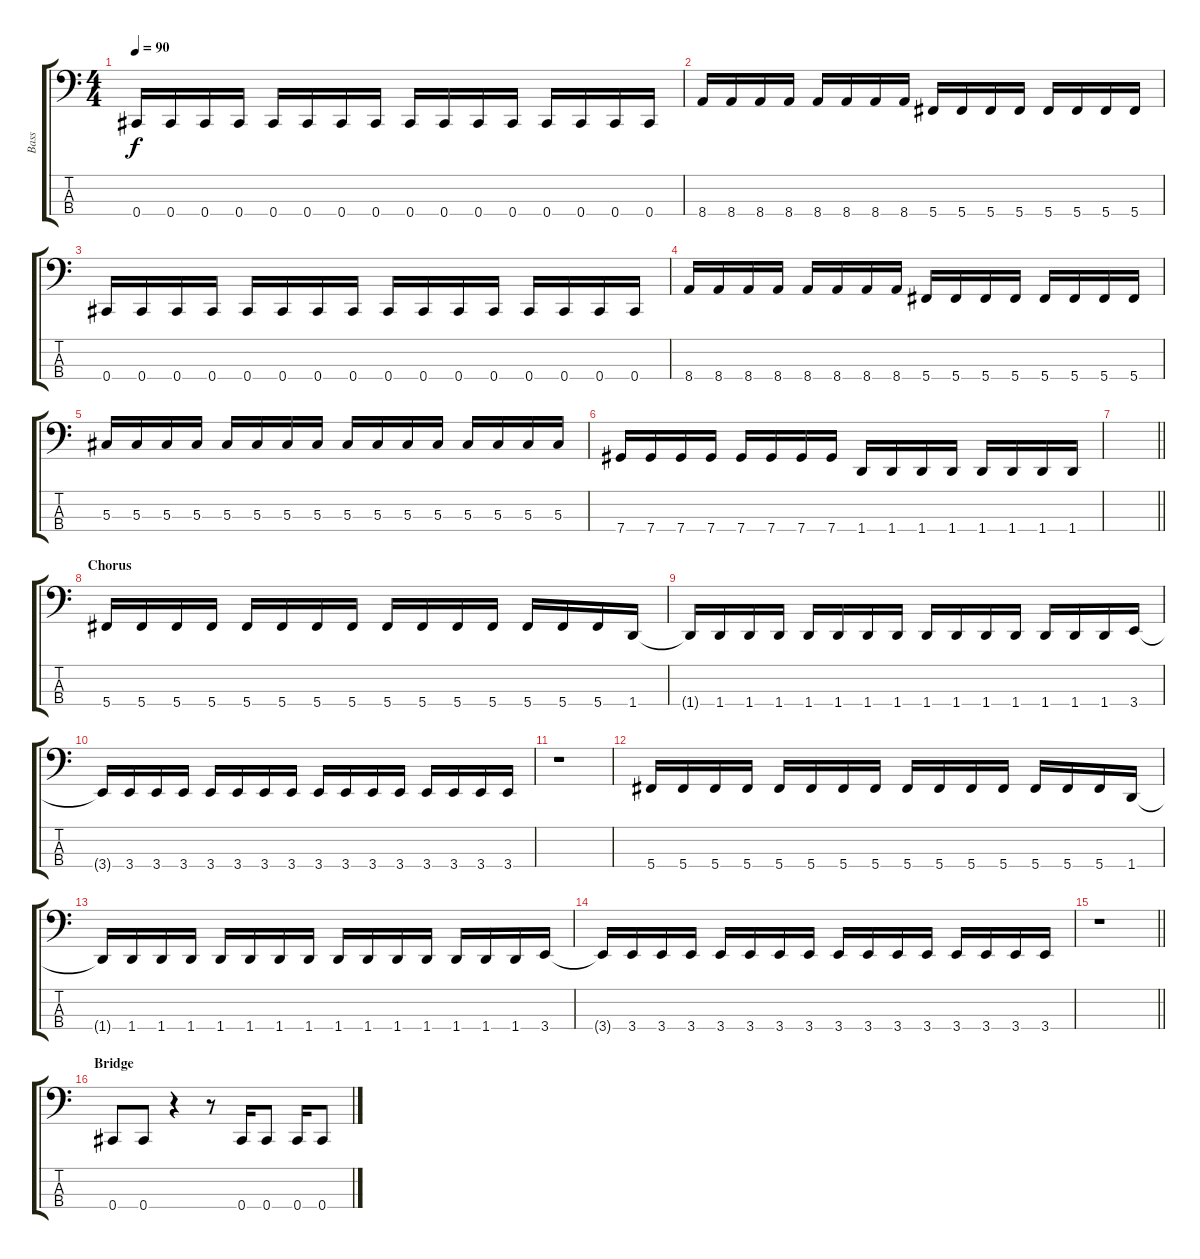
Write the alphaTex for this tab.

\track ("Bass" "Bass") {instrument electricbassfinger}
\staff {score tabs}
\tuning (Gb2 Db2 Ab1 Db1) {hide}
\ts (4 4)
\tempo 90
\clef f4
\ks c
0.4.16{dy f instrument electricbassfinger} 0.4.16 0.4.16 0.4.16 0.4.16 0.4.16 0.4.16 0.4.16 0.4.16 0.4.16 0.4.16 0.4.16 0.4.16 0.4.16 0.4.16 0.4.16 |
8.4.16 8.4.16 8.4.16 8.4.16 8.4.16 8.4.16 8.4.16 8.4.16 5.4.16 5.4.16 5.4.16 5.4.16 5.4.16 5.4.16 5.4.16 5.4.16 |
0.4.16{instrument electricbassfinger} 0.4.16 0.4.16 0.4.16 0.4.16 0.4.16 0.4.16 0.4.16 0.4.16 0.4.16 0.4.16 0.4.16 0.4.16 0.4.16 0.4.16 0.4.16 |
8.4.16 8.4.16 8.4.16 8.4.16 8.4.16 8.4.16 8.4.16 8.4.16 5.4.16 5.4.16 5.4.16 5.4.16 5.4.16 5.4.16 5.4.16 5.4.16 |
5.3.16 5.3.16 5.3.16 5.3.16 5.3.16 5.3.16 5.3.16 5.3.16 5.3.16 5.3.16 5.3.16 5.3.16 5.3.16 5.3.16 5.3.16 5.3.16 |
7.4.16 7.4.16 7.4.16 7.4.16 7.4.16 7.4.16 7.4.16 7.4.16 1.4.16 1.4.16 1.4.16 1.4.16 1.4.16 1.4.16 1.4.16 1.4.16 |
\barLineRight lightlight
|
\section ("" "Chorus")
5.4.16 5.4.16 5.4.16 5.4.16 5.4.16 5.4.16 5.4.16 5.4.16 5.4.16 5.4.16 5.4.16 5.4.16 5.4.16 5.4.16 5.4.16 1.4.16 |
1.4{t}.16 1.4.16 1.4.16 1.4.16 1.4.16 1.4.16 1.4.16 1.4.16 1.4.16 1.4.16 1.4.16 1.4.16 1.4.16 1.4.16 1.4.16 3.4.16 |
3.4{t}.16 3.4.16 3.4.16 3.4.16 3.4.16 3.4.16 3.4.16 3.4.16 3.4.16 3.4.16 3.4.16 3.4.16 3.4.16 3.4.16 3.4.16 3.4.16 |
r.1 |
5.4.16 5.4.16 5.4.16 5.4.16 5.4.16 5.4.16 5.4.16 5.4.16 5.4.16 5.4.16 5.4.16 5.4.16 5.4.16 5.4.16 5.4.16 1.4.16 |
1.4{t}.16 1.4.16 1.4.16 1.4.16 1.4.16 1.4.16 1.4.16 1.4.16 1.4.16 1.4.16 1.4.16 1.4.16 1.4.16 1.4.16 1.4.16 3.4.16 |
3.4{t}.16 3.4.16 3.4.16 3.4.16 3.4.16 3.4.16 3.4.16 3.4.16 3.4.16 3.4.16 3.4.16 3.4.16 3.4.16 3.4.16 3.4.16 3.4.16 |
\barLineRight lightlight
r.1 |
\section ("" "Bridge")
0.4.8 0.4.8 r.4 r.8 0.4.16 0.4.8 0.4.16 0.4.8
